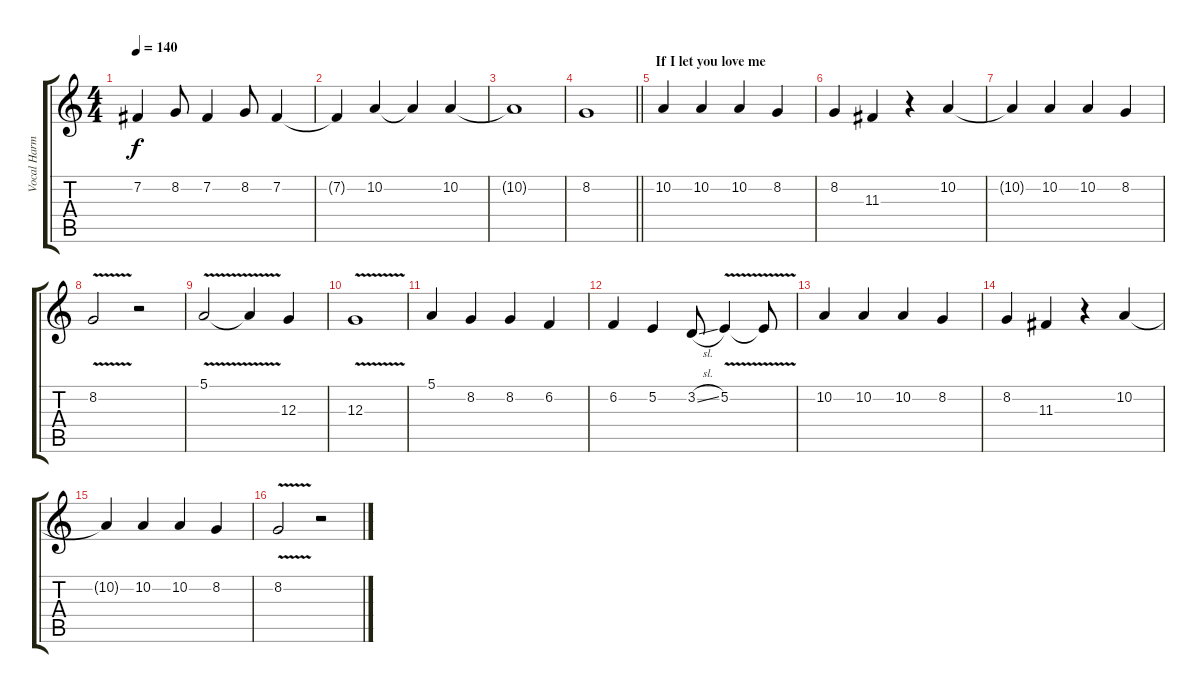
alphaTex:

\track ("Vocal Harmony" "Vocal Harm") {instrument oboe}
\staff {score tabs}
\tuning (E4 B3 G3 D3 A2 E2) {hide}
\ts (4 4)
\tempo 140
\clef g2
\ks c
7.2.4{dy f} 8.2.8 7.2.4 8.2.8 7.2.4 |
7.2{t}.4 10.2.4 10.2{t}.4 10.2.4 |
10.2{t}.1 |
\barLineRight lightlight
8.2.1 |
\section ("" "If I let you love me")
10.2.4 10.2.4 10.2.4 8.2.4 |
8.2.4 11.3.4 r.4 10.2.4 |
10.2{t}.4 10.2.4 10.2.4 8.2.4 |
8.2{v}.2 r.2 |
5.1{v}.2 5.1{t}.4 12.3.4 |
12.3{v}.1 |
5.1.4 8.2.4 8.2.4 6.2.4 |
6.2.4 5.2.4 3.2{sl}.8 5.2{v}.4 5.2{t}.8 |
10.2.4 10.2.4 10.2.4 8.2.4 |
8.2.4 11.3.4 r.4 10.2.4 |
10.2{t}.4 10.2.4 10.2.4 8.2.4 |
8.2{v}.2 r.2
